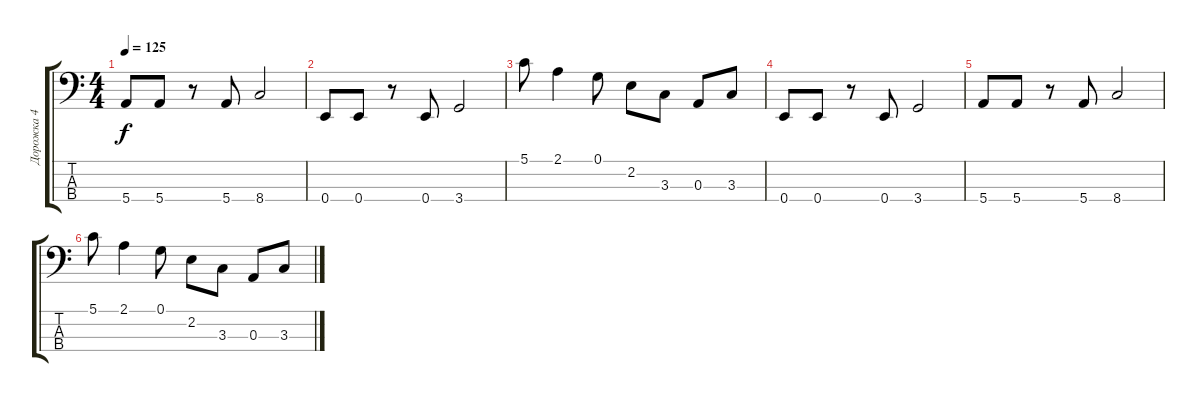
\track ("Дорожка 4" "Дорожка 4") {instrument electricbassfinger}
\staff {score tabs}
\tuning (G2 D2 A1 E1) {hide}
\ts (4 4)
\tempo 125
\clef f4
\ks c
5.4.8{dy f} 5.4.8 r.8 5.4.8 8.4.2 |
0.4.8 0.4.8 r.8 0.4.8 3.4.2 |
5.1.8 2.1.4 0.1.8 2.2.8 3.3.8 0.3.8 3.3.8 |
0.4.8 0.4.8 r.8 0.4.8 3.4.2 |
5.4.8 5.4.8 r.8 5.4.8 8.4.2 |
5.1.8 2.1.4 0.1.8 2.2.8 3.3.8 0.3.8 3.3.8
